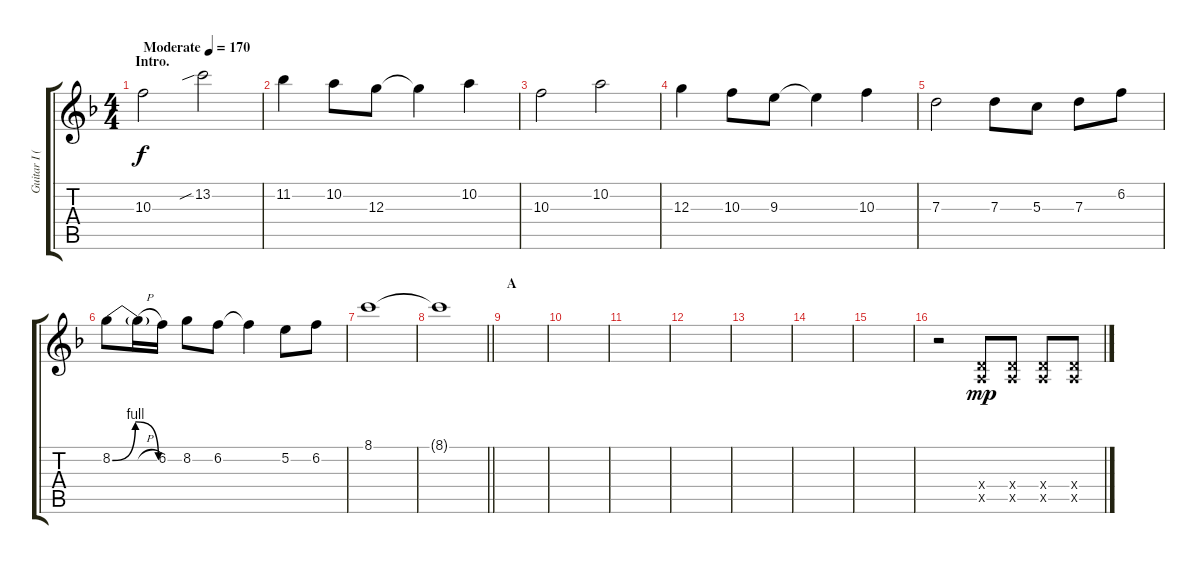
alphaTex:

\track ("Guitar I (Hirasawa Yui)" "Guitar I (") {instrument overdrivenguitar}
\staff {score tabs}
\tuning (E4 B3 G3 D3 A2 E2) {hide}
\ts (4 4)
\section ("" "Intro.")
\tempo (170 "Moderate")
\clef g2
\ks f
10.3.2{dy f instrument overdrivenguitar} 13.2{sib}.2 |
11.2.4 10.2.8 12.3.8 12.3{t}.4 10.2.4 |
10.3.2 10.2.2 |
12.3.4 10.3.8 9.3.8 9.3{t}.4 10.3.4 |
7.3.2 7.3.8 5.3.8 7.3.8 6.2.8 |
8.2{be (bendrelease 0 0 10 4 52 4 60 0)}.8 8.2{h t}.16 6.2.16 8.2.8 6.2.8 6.2{t}.4 5.2.8 6.2.8 |
8.1.1 |
\barLineRight lightlight
8.1{t}.1 |
\section ("" "A")
|
|
|
|
|
|
|
r.2 (0.4{x} 0.5{x}).8{dy mp} (0.4{x} 0.5{x}).8 (0.4{x} 0.5{x}).8 (0.4{x} 0.5{x}).8
